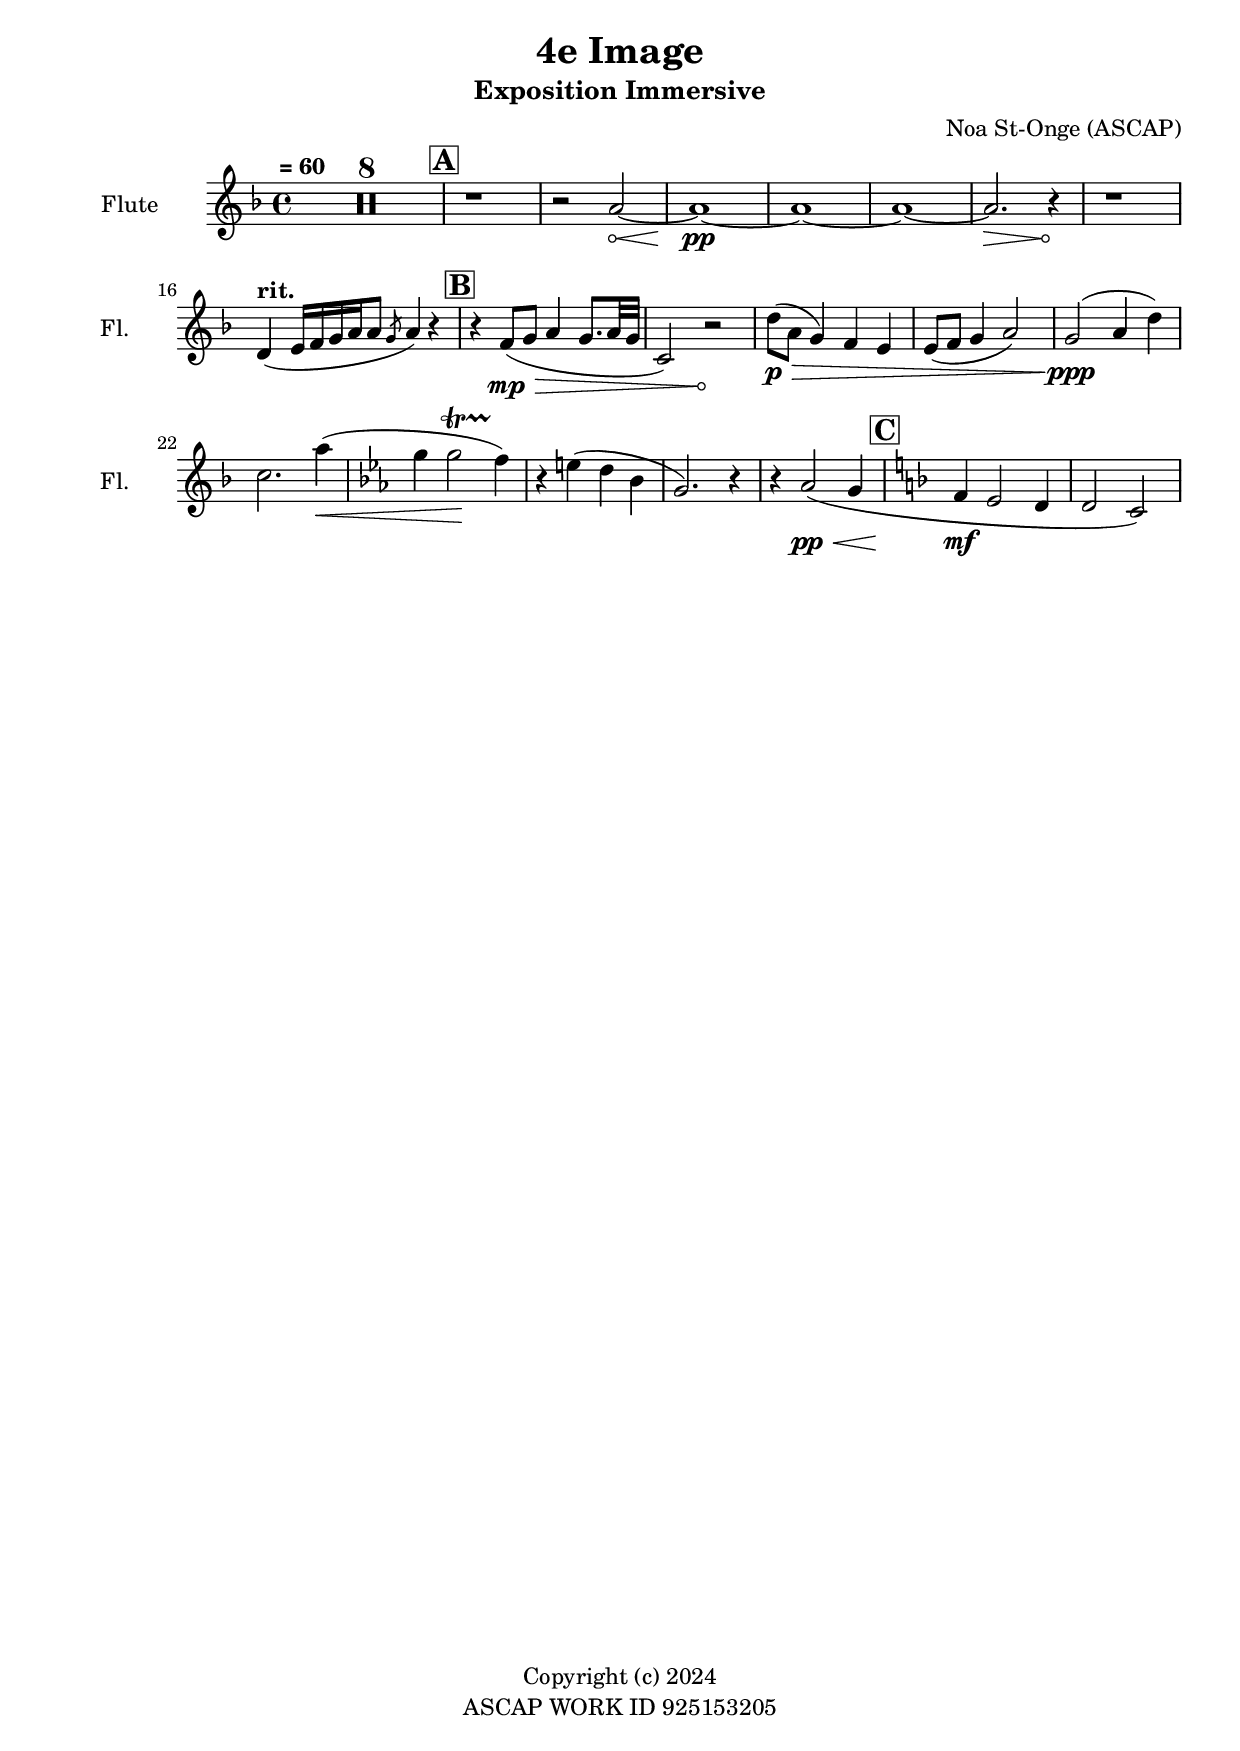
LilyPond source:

flute = \relative c'' {
  \time 4/4
  \tempo " = 60"
  \key f \major

  \set Score.rehearsalMarkFormatter = #format-mark-box-alphabet

  % Music follows here.
  \override Hairpin.circled-tip = ##t
  \compressMMRests { R1*8 } \mark \default r1 r2
  a2\< ~ a1\!\pp ~ a1 ~ a1 ~ a2.\> r4\! r1

  \tempo \markup { "rit. " } d,4 (e16 [f16 g16 a16 a8] \slashedGrace g8 a4*1/2) r4

  \mark \default %B
  r4 f8(\mp\> g8 a4 g8. a32 g32 c,2) r2\!

  \override Hairpin.circled-tip = ##f
  d'8(\p\> a8 g4) f4 e4
  e8( f8 g4 a2)
  g2(\!\ppp a4 d4)
  c2. a'4(\<

  \key ees \major

  g4 g2\!\startTrillSpan f4\stopTrillSpan) r4

  e4( d4 bes4 g2.) r4 r4

  aes2(\pp\< g4 \mark \default %%%%% C %%%%%
  \key f \major
  f4\mf e2 d4 d2 c2)
}

flutePart = \new Staff \with {
  instrumentName = "Flute"
  shortInstrumentName = "Fl."
  midiInstrument = "flute"
} \flute

\book {
  \bookOutputName "Flute"
  \header {
  title = "4e Image"
  subtitle = "Exposition Immersive"
  composer = "Noa St-Onge (ASCAP)"
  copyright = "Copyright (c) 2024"
  % Remove default LilyPond tagline
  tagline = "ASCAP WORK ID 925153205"
}
  \score {
    <<
      \flutePart
    >>
    \layout {
      indent = 25
      short-indent = 20
    }

    \midi {
      \tempo 4=60
    }
  }
}